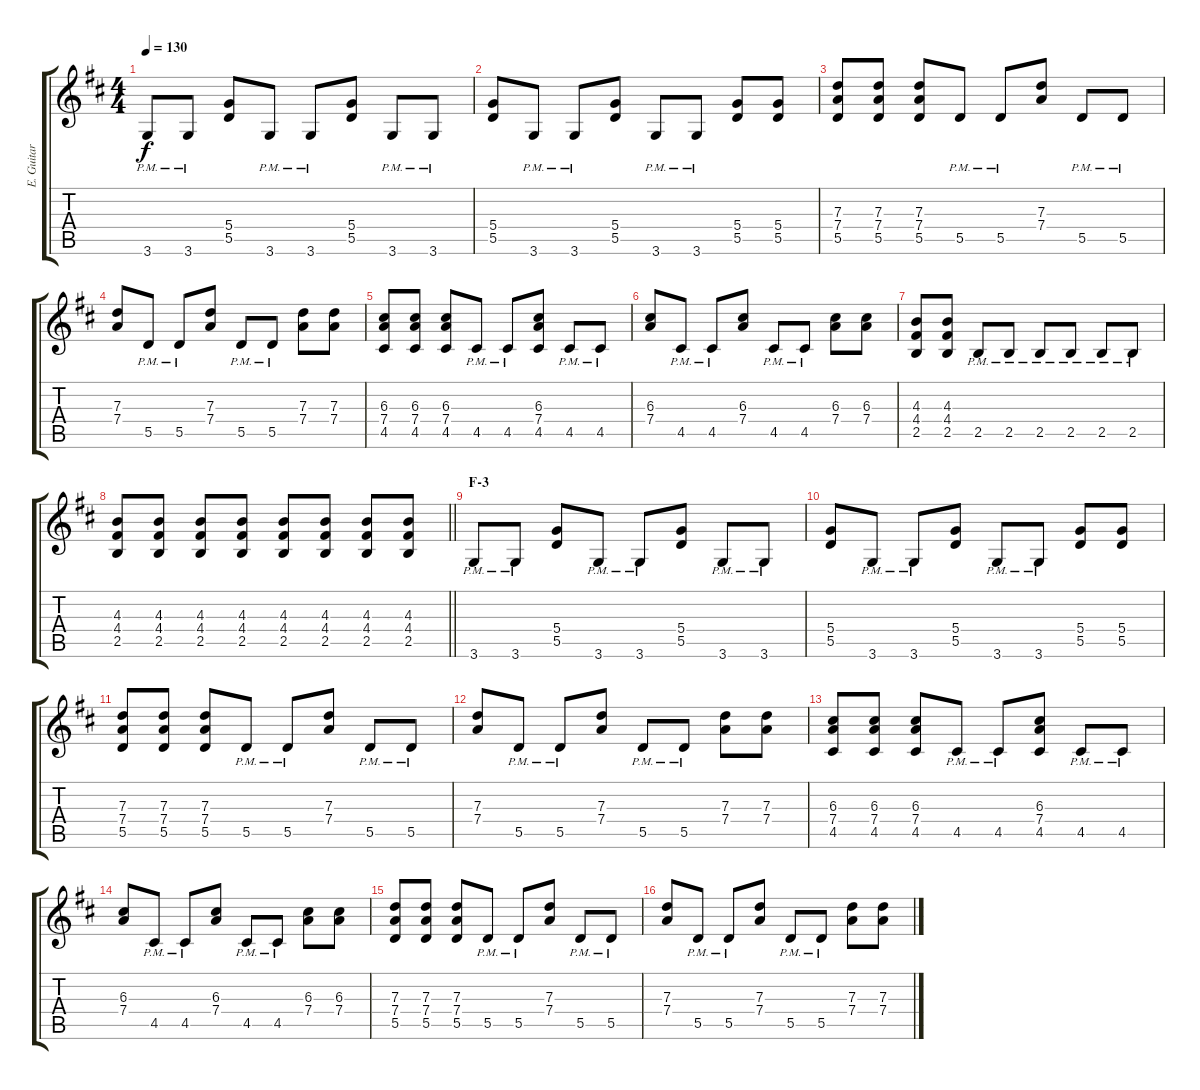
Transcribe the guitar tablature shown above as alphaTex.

\track ("E. Guitar II" "E. Guitar ") {instrument electricguitarclean}
\staff {score tabs}
\tuning (E4 B3 G3 D3 A2 E2) {hide}
\ts (4 4)
\tempo 130
\clef g2
\ks d
3.6{pm}.8{dy f} 3.6{pm}.8 (5.4 5.5).8 3.6{pm}.8 3.6{pm}.8 (5.4 5.5).8 3.6{pm}.8 3.6{pm}.8 |
(5.4 5.5).8 3.6{pm}.8 3.6{pm}.8 (5.4 5.5).8 3.6{pm}.8 3.6{pm}.8 (5.4 5.5).8 (5.4 5.5).8 |
(7.3 7.4 5.5).8 (7.3 7.4 5.5).8 (7.3 7.4 5.5).8 5.5{pm}.8 5.5{pm}.8 (7.3 7.4).8 5.5{pm}.8 5.5{pm}.8 |
(7.3 7.4).8 5.5{pm}.8 5.5{pm}.8 (7.3 7.4).8 5.5{pm}.8 5.5{pm}.8 (7.3 7.4).8 (7.3 7.4).8 |
(6.3 7.4 4.5).8 (6.3 7.4 4.5).8 (6.3 7.4 4.5).8 4.5{pm}.8 4.5{pm}.8 (6.3 7.4 4.5).8 4.5{pm}.8 4.5{pm}.8 |
(6.3 7.4).8 4.5{pm}.8 4.5{pm}.8 (6.3 7.4).8 4.5{pm}.8 4.5{pm}.8 (6.3 7.4).8 (6.3 7.4).8 |
(4.3 4.4 2.5).8 (4.3 4.4 2.5).8 2.5{pm}.8 2.5{pm}.8 2.5{pm}.8 2.5{pm}.8 2.5{pm}.8 2.5{pm}.8 |
\barLineRight lightlight
(4.3 4.4 2.5).8 (4.3 4.4 2.5).8 (4.3 4.4 2.5).8 (4.3 4.4 2.5).8 (4.3 4.4 2.5).8 (4.3 4.4 2.5).8 (4.3 4.4 2.5).8 (4.3 4.4 2.5).8 |
\section ("" "F-3")
3.6{pm}.8 3.6{pm}.8 (5.4 5.5).8 3.6{pm}.8 3.6{pm}.8 (5.4 5.5).8 3.6{pm}.8 3.6{pm}.8 |
(5.4 5.5).8 3.6{pm}.8 3.6{pm}.8 (5.4 5.5).8 3.6{pm}.8 3.6{pm}.8 (5.4 5.5).8 (5.4 5.5).8 |
(7.3 7.4 5.5).8 (7.3 7.4 5.5).8 (7.3 7.4 5.5).8 5.5{pm}.8 5.5{pm}.8 (7.3 7.4).8 5.5{pm}.8 5.5{pm}.8 |
(7.3 7.4).8 5.5{pm}.8 5.5{pm}.8 (7.3 7.4).8 5.5{pm}.8 5.5{pm}.8 (7.3 7.4).8 (7.3 7.4).8 |
(6.3 7.4 4.5).8 (6.3 7.4 4.5).8 (6.3 7.4 4.5).8 4.5{pm}.8 4.5{pm}.8 (6.3 7.4 4.5).8 4.5{pm}.8 4.5{pm}.8 |
(6.3 7.4).8 4.5{pm}.8 4.5{pm}.8 (6.3 7.4).8 4.5{pm}.8 4.5{pm}.8 (6.3 7.4).8 (6.3 7.4).8 |
(7.3 7.4 5.5).8 (7.3 7.4 5.5).8 (7.3 7.4 5.5).8 5.5{pm}.8 5.5{pm}.8 (7.3 7.4).8 5.5{pm}.8 5.5{pm}.8 |
(7.3 7.4).8 5.5{pm}.8 5.5{pm}.8 (7.3 7.4).8 5.5{pm}.8 5.5{pm}.8 (7.3 7.4).8 (7.3 7.4).8
